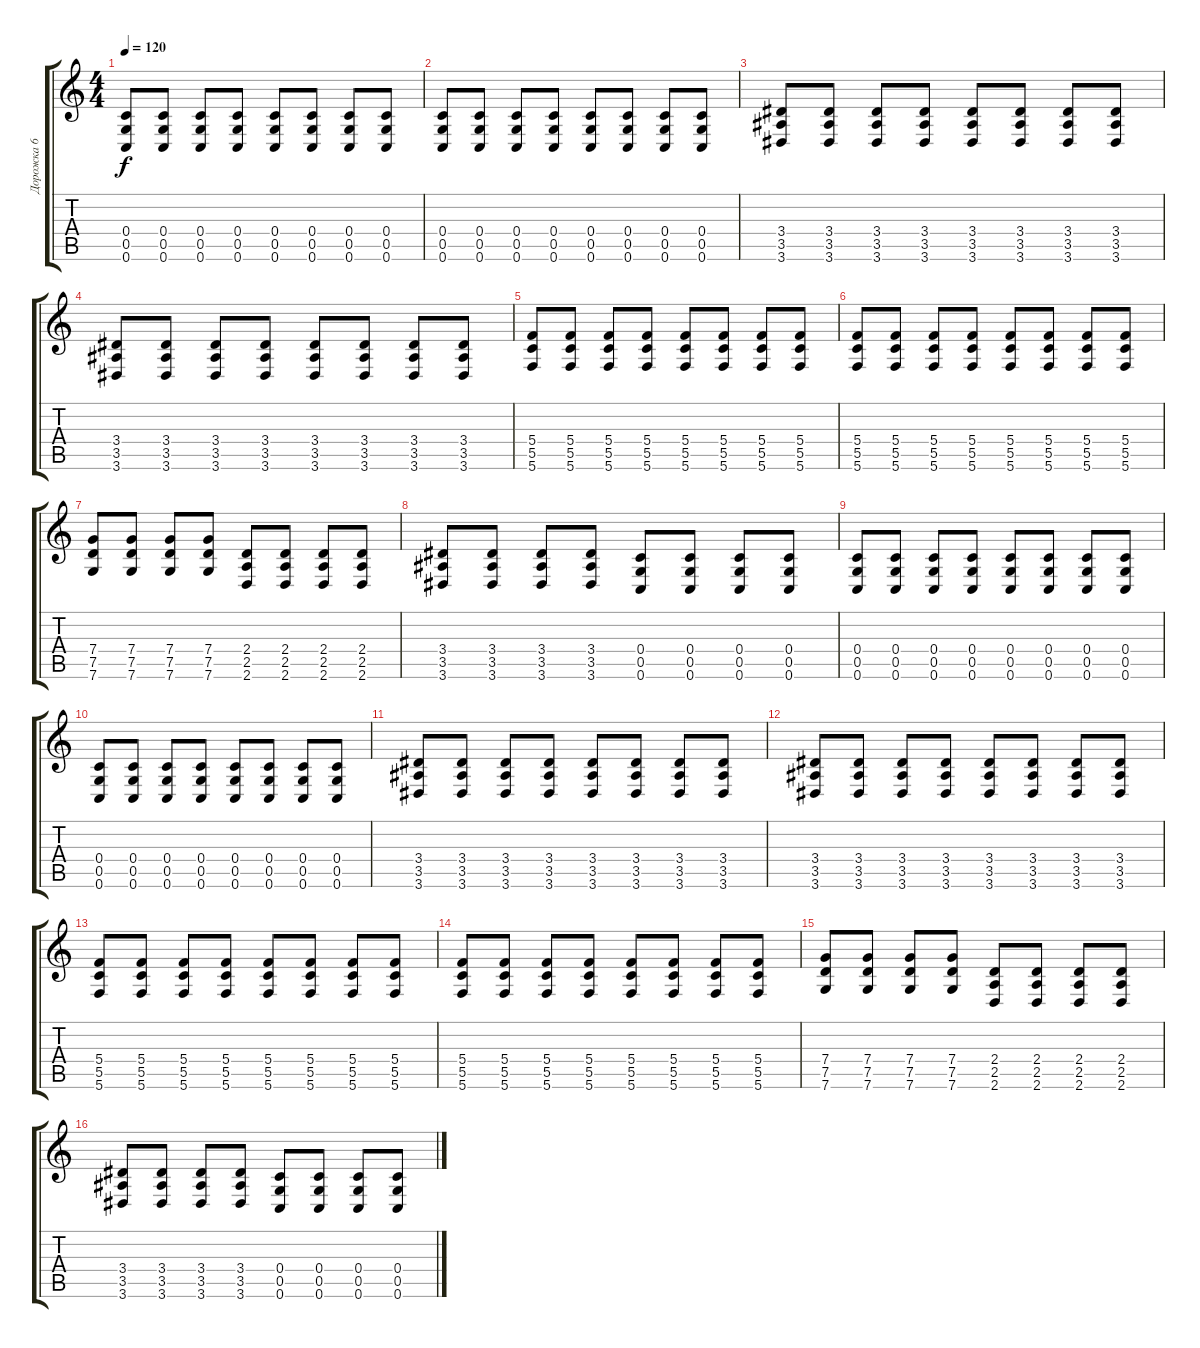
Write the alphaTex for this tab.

\track ("Дорожка 6" "Дорожка 6") {instrument overdrivenguitar}
\staff {score tabs}
\tuning (D4 A3 F3 C3 G2 C2) {hide}
\ts (4 4)
\tempo 120
\clef g2
\ks c
(0.4 0.5 0.6).8{dy f} (0.4 0.5 0.6).8 (0.4 0.5 0.6).8 (0.4 0.5 0.6).8 (0.4 0.5 0.6).8 (0.4 0.5 0.6).8 (0.4 0.5 0.6).8 (0.4 0.5 0.6).8 |
(0.4 0.5 0.6).8 (0.4 0.5 0.6).8 (0.4 0.5 0.6).8 (0.4 0.5 0.6).8 (0.4 0.5 0.6).8 (0.4 0.5 0.6).8 (0.4 0.5 0.6).8 (0.4 0.5 0.6).8 |
(3.4 3.5 3.6).8 (3.4 3.5 3.6).8 (3.4 3.5 3.6).8 (3.4 3.5 3.6).8 (3.4 3.5 3.6).8 (3.4 3.5 3.6).8 (3.4 3.5 3.6).8 (3.4 3.5 3.6).8 |
(3.4 3.5 3.6).8 (3.4 3.5 3.6).8 (3.4 3.5 3.6).8 (3.4 3.5 3.6).8 (3.4 3.5 3.6).8 (3.4 3.5 3.6).8 (3.4 3.5 3.6).8 (3.4 3.5 3.6).8 |
(5.4 5.5 5.6).8 (5.4 5.5 5.6).8 (5.4 5.5 5.6).8 (5.4 5.5 5.6).8 (5.4 5.5 5.6).8 (5.4 5.5 5.6).8 (5.4 5.5 5.6).8 (5.4 5.5 5.6).8 |
(5.4 5.5 5.6).8 (5.4 5.5 5.6).8 (5.4 5.5 5.6).8 (5.4 5.5 5.6).8 (5.4 5.5 5.6).8 (5.4 5.5 5.6).8 (5.4 5.5 5.6).8 (5.4 5.5 5.6).8 |
(7.4 7.5 7.6).8 (7.4 7.5 7.6).8 (7.4 7.5 7.6).8 (7.4 7.5 7.6).8 (2.4 2.5 2.6).8 (2.4 2.5 2.6).8 (2.4 2.5 2.6).8 (2.4 2.5 2.6).8 |
(3.4 3.5 3.6).8 (3.4 3.5 3.6).8 (3.4 3.5 3.6).8 (3.4 3.5 3.6).8 (0.4 0.5 0.6).8 (0.4 0.5 0.6).8 (0.4 0.5 0.6).8 (0.4 0.5 0.6).8 |
(0.4 0.5 0.6).8 (0.4 0.5 0.6).8 (0.4 0.5 0.6).8 (0.4 0.5 0.6).8 (0.4 0.5 0.6).8 (0.4 0.5 0.6).8 (0.4 0.5 0.6).8 (0.4 0.5 0.6).8 |
(0.4 0.5 0.6).8 (0.4 0.5 0.6).8 (0.4 0.5 0.6).8 (0.4 0.5 0.6).8 (0.4 0.5 0.6).8 (0.4 0.5 0.6).8 (0.4 0.5 0.6).8 (0.4 0.5 0.6).8 |
(3.4 3.5 3.6).8 (3.4 3.5 3.6).8 (3.4 3.5 3.6).8 (3.4 3.5 3.6).8 (3.4 3.5 3.6).8 (3.4 3.5 3.6).8 (3.4 3.5 3.6).8 (3.4 3.5 3.6).8 |
(3.4 3.5 3.6).8 (3.4 3.5 3.6).8 (3.4 3.5 3.6).8 (3.4 3.5 3.6).8 (3.4 3.5 3.6).8 (3.4 3.5 3.6).8 (3.4 3.5 3.6).8 (3.4 3.5 3.6).8 |
(5.4 5.5 5.6).8 (5.4 5.5 5.6).8 (5.4 5.5 5.6).8 (5.4 5.5 5.6).8 (5.4 5.5 5.6).8 (5.4 5.5 5.6).8 (5.4 5.5 5.6).8 (5.4 5.5 5.6).8 |
(5.4 5.5 5.6).8 (5.4 5.5 5.6).8 (5.4 5.5 5.6).8 (5.4 5.5 5.6).8 (5.4 5.5 5.6).8 (5.4 5.5 5.6).8 (5.4 5.5 5.6).8 (5.4 5.5 5.6).8 |
(7.4 7.5 7.6).8 (7.4 7.5 7.6).8 (7.4 7.5 7.6).8 (7.4 7.5 7.6).8 (2.4 2.5 2.6).8 (2.4 2.5 2.6).8 (2.4 2.5 2.6).8 (2.4 2.5 2.6).8 |
(3.4 3.5 3.6).8 (3.4 3.5 3.6).8 (3.4 3.5 3.6).8 (3.4 3.5 3.6).8 (0.4 0.5 0.6).8 (0.4 0.5 0.6).8 (0.4 0.5 0.6).8 (0.4 0.5 0.6).8
